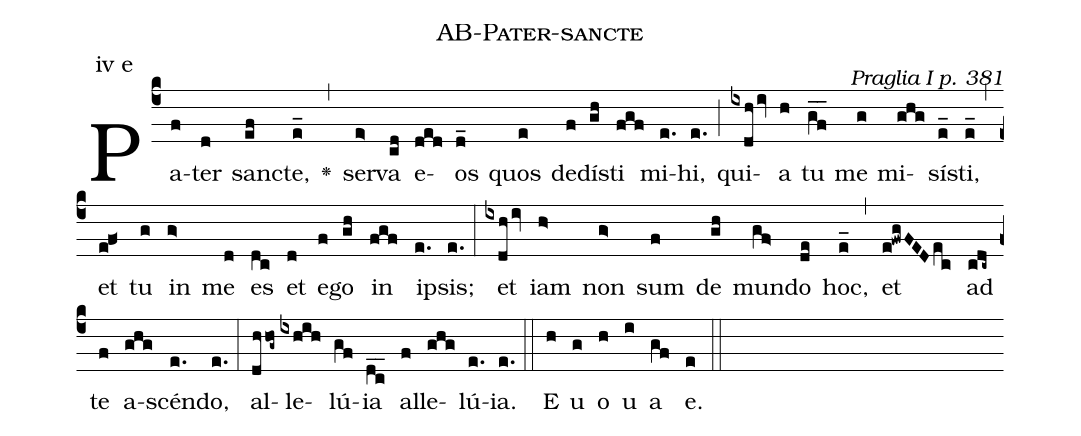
name: AB-Pater-sancte ;
commentary: Praglia I p. 381;
annotation: iv e;
%%
(c4) Pa(f)ter(d) san(ef)cte,(e_) <v>\greheightstar</v>(,) ser(e>)va(cd) e(ded)os(d_) quos(e) de(f)dí(gh)sti(fgf) mi(e.)hi,(e.) (;) qui(ixdh/iv)a(h) tu(gf__) me(g) mi(ghg)sí(e_)sti,(e_) (,) et(ef<) tu(g) in(g>) me(d) es(dc) et(d) e(f)go(gh) in(fgf) i(e.)psis;(e.) (:) et(ixdh/iv) iam(h>) non(g>) sum(f) de(gh) mun(gf>)do(de) hoc,(e_) (,) et(e!fwgFEDec) ad(cdc~) te(f) a(ghg)scén(e.)do,(e.) (:) al(dhhog~)le(ixhih)lú(gf)ia(dc__) al(f)le(ghg)lú(e.)ia.(e.) (::)
E(h) u(g) o(h) u(i) a(gf) e.(e) (::)
